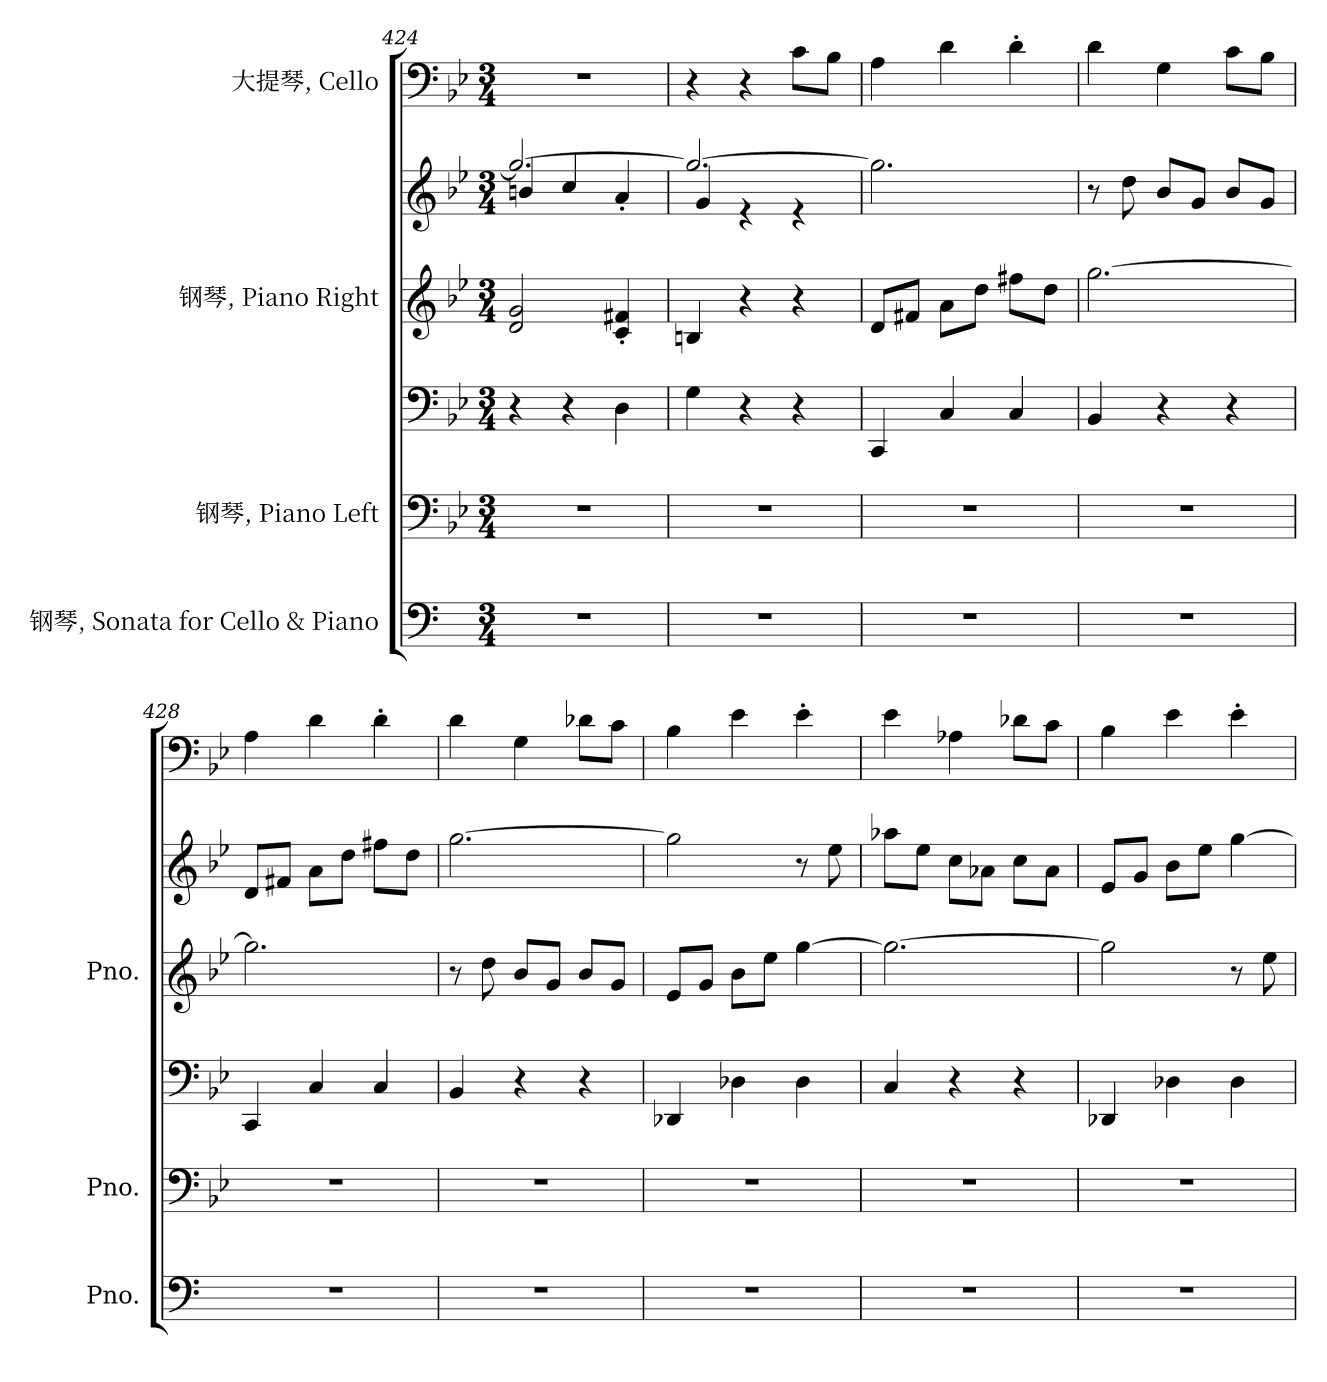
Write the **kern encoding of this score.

**kern	**kern	**kern	**kern	**kern	**kern
*part4	*part3	*part3	*part2	*part2	*part1
*staff6	*staff5	*staff4	*staff3	*staff2	*staff1
*I"钢琴, Sonata for Cello &amp; Piano	*I"钢琴, Piano Left	*	*I"钢琴, Piano Right	*	*I"大提琴, Cello
*I'Pno.	*I'Pno.	*	*I'Pno.	*	*
*clefF4	*clefF4	*clefF4	*clefG2	*clefG2	*clefF4
*k[]	*k[b-e-]	*k[b-e-]	*k[b-e-]	*k[b-e-]	*k[b-e-]
*M3/4	*M3/4	*M3/4	*M3/4	*M3/4	*M3/4
=424	=424	=424	=424	=424	=424
*	*	*	*	*^	*
2.r	2.r	4r	2d/ 2g/	2.gg/_	4bn/	2.r
.	.	4r	.	.	4cc/	.
.	.	4D\	4c/' 4f#X/'	.	4a'/	.
=425	=425	=425	=425	=425	=425	=425
2.r	2.r	4G\	4Bn/	2.gg/_	4g/	4r
.	.	4r	4r	.	4r	4r
.	.	4r	4r	.	4r	8c\L
.	.	.	.	.	.	8B-\J
*	*	*	*	*v	*v	*
!!LO:LB:g=z
=426	=426	=426	=426	=426	=426
2.r	2.r	4CC/	8d/L	2.gg\]	4A\
.	.	.	8f#X/J	.	.
.	.	4C/	8a\L	.	4d\
.	.	.	8dd\J	.	.
.	.	4C/	8ff#X\L	.	4d'\
.	.	.	8dd\J	.	.
=427	=427	=427	=427	=427	=427
2.r	2.r	4BB-/	[2.gg\	8r	4d\
.	.	.	.	8dd\	.
.	.	4r	.	8b-/L	4G\
.	.	.	.	8g/J	.
.	.	4r	.	8b-/L	8c\L
.	.	.	.	8g/J	8B-\J
=428	=428	=428	=428	=428	=428
2.r	2.r	4CC/	2.gg\]	8d/L	4A\
.	.	.	.	8f#X/J	.
.	.	4C/	.	8a\L	4d\
.	.	.	.	8dd\J	.
.	.	4C/	.	8ff#X\L	4d'\
.	.	.	.	8dd\J	.
=429	=429	=429	=429	=429	=429
2.r	2.r	4BB-/	8r	[2.gg\	4d\
.	.	.	8dd\	.	.
.	.	4r	8b-/L	.	4G\
.	.	.	8g/J	.	.
.	.	4r	8b-/L	.	8d-X\L
.	.	.	8g/J	.	8c\J
=430	=430	=430	=430	=430	=430
2.r	2.r	4DD-X/	8e-/L	2gg\]	4B-\
.	.	.	8g/J	.	.
.	.	4D-X\	8b-\L	.	4e-\
.	.	.	8ee-\J	.	.
.	.	4D-\	[4gg\	8r	4e-'\
.	.	.	.	8ee-\	.
!!LO:PB:g=z
=431	=431	=431	=431	=431	=431
2.r	2.r	4C/	2.gg\_	8aa-X\L	4e-\
.	.	.	.	8ee-\J	.
.	.	4r	.	8cc\L	4A-X\
.	.	.	.	8a-X\J	.
.	.	4r	.	8cc\L	8d-X\L
.	.	.	.	8a-\J	8c\J
=432	=432	=432	=432	=432	=432
2.r	2.r	4DD-X/	2gg\]	8e-/L	4B-\
.	.	.	.	8g/J	.
.	.	4D-X\	.	8b-\L	4e-\
.	.	.	.	8ee-\J	.
.	.	4D-\	8r	[4gg\	4e-'\
.	.	.	8ee-\	.	.
=	=	=	=	=	=
*-	*-	*-	*-	*-	*-
